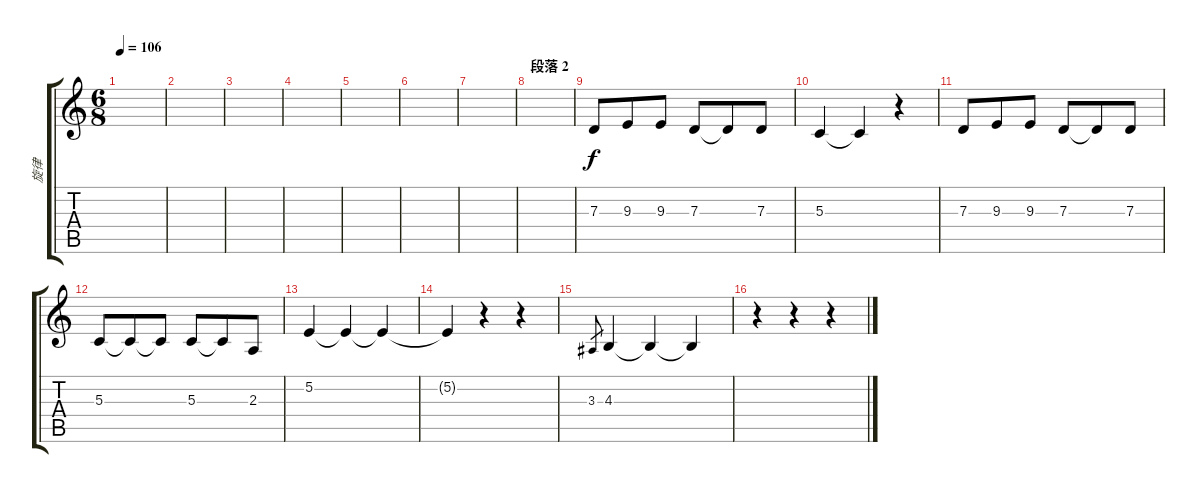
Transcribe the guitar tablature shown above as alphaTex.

\track ("旋律" "旋律") {instrument voiceoohs}
\staff {score tabs}
\tuning (E4 B3 G3 D3 A2 E2) {hide}
\ts (6 8)
\tempo 106
\clef g2
\ks c
|
|
|
|
|
|
|
\section ("" "段落 2")
|
7.3.8 9.3.8 9.3.8 7.3.8 7.3{t}.8 7.3.8 |
5.3.4 5.3{t}.4 r.4 |
7.3.8 9.3.8 9.3.8 7.3.8 7.3{t}.8 7.3.8 |
5.3.8 5.3{t}.8 5.3{t}.8 5.3.8 5.3{t}.8 2.3.8 |
5.2.4 5.2{t}.4 5.2{t}.4 |
5.2{t}.4 r.4 r.4 |
3.3.8{gr} 4.3.4 4.3{t}.4 4.3{t}.4 |
r.4 r.4 r.4
